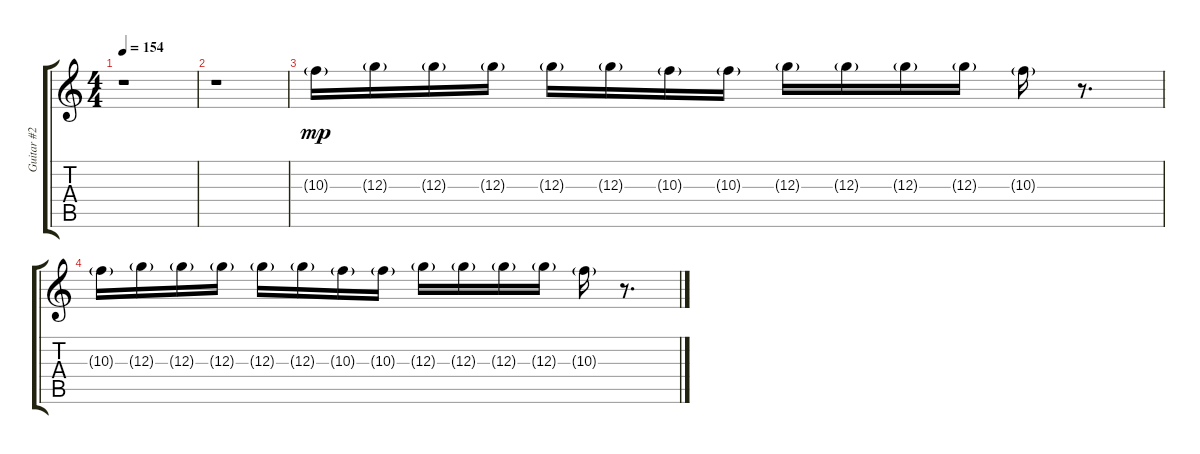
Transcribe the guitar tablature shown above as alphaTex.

\track ("Guitar #2 (delay #6)" "Guitar #2 ") {instrument distortionguitar}
\staff {score tabs}
\tuning (E4 B3 G3 D3 A2 E2) {hide}
\ts (4 4)
\tempo 154
\clef g2
\ks c
r.1{dy mp} |
r.1 |
10.3{g}.16 12.3{g}.16 12.3{g}.16 12.3{g}.16 12.3{g}.16 12.3{g}.16 10.3{g}.16 10.3{g}.16 12.3{g}.16 12.3{g}.16 12.3{g}.16 12.3{g}.16 10.3{g}.16 r.8{d} |
10.3{g}.16 12.3{g}.16 12.3{g}.16 12.3{g}.16 12.3{g}.16 12.3{g}.16 10.3{g}.16 10.3{g}.16 12.3{g}.16 12.3{g}.16 12.3{g}.16 12.3{g}.16 10.3{g}.16 r.8{d}
